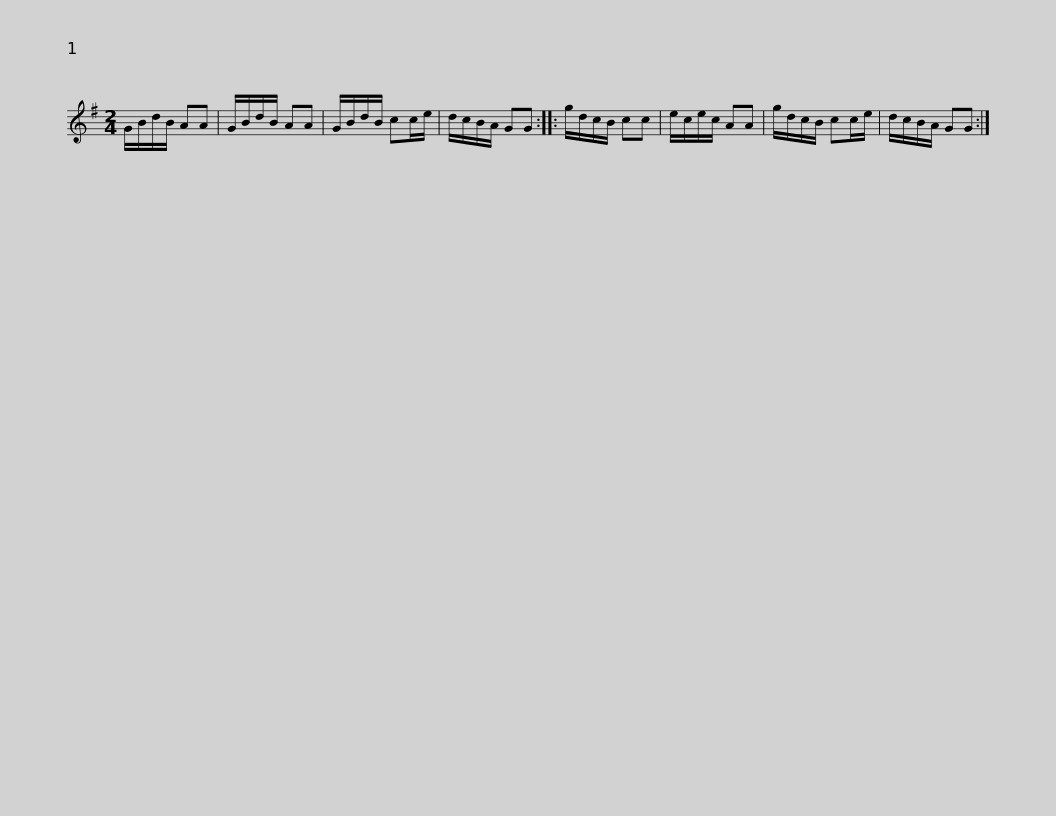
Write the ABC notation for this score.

X:1
L:1/8
M:2/4
I:linebreak $
K:G
V:1 treble
V:1
 G/B/d/B/ AA | G/B/d/B/ AA | G/B/d/B/ cc/e/ | d/c/B/A/ GG :: g/d/c/B/ cc | %5
 e/c/e/c/ AA | g/d/c/B/ cc/e/ |$ d/c/B/A/ GG :| %8
